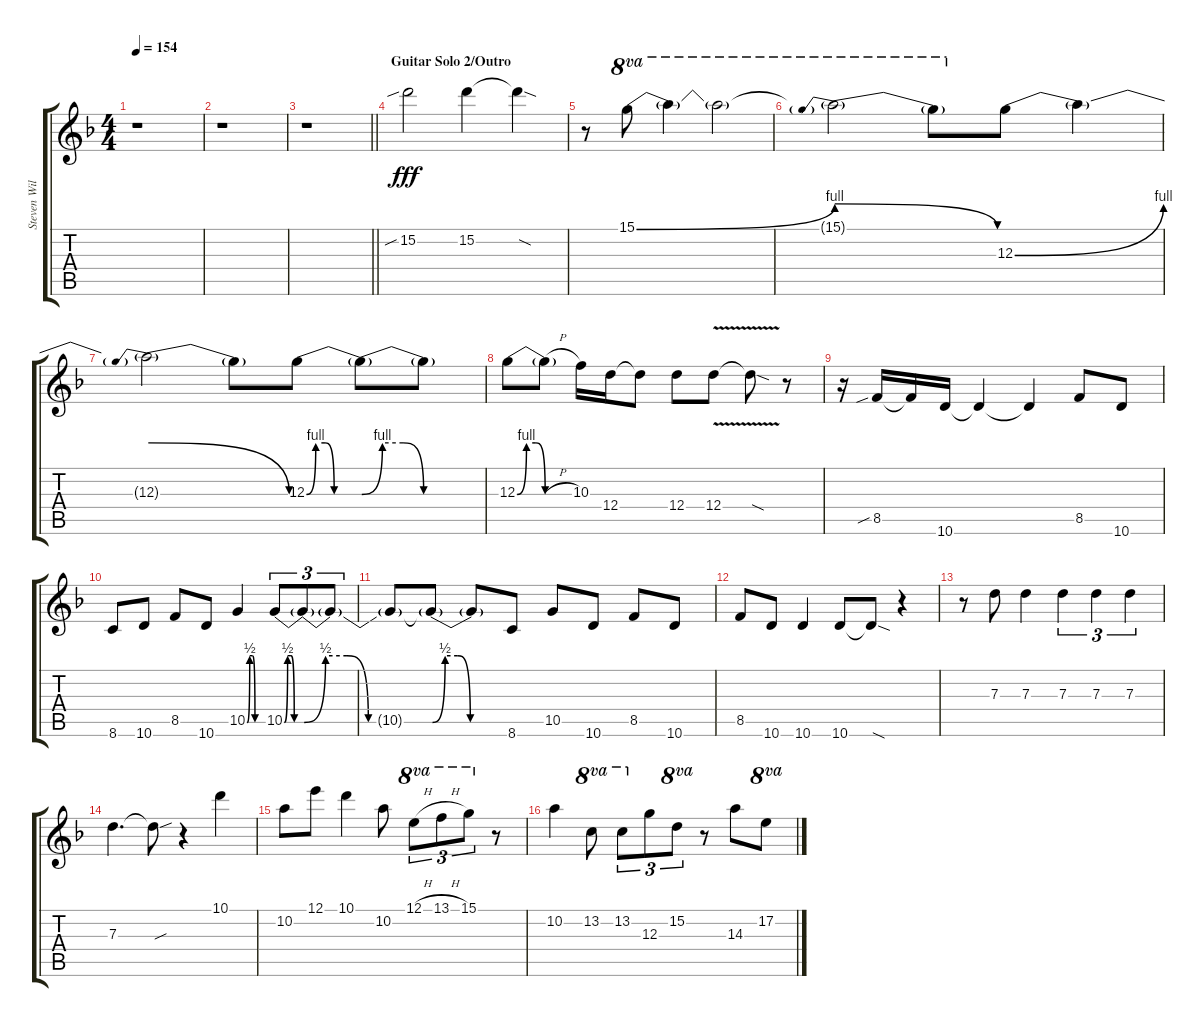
\track ("Steven Wilson Solo Gtr." "Steven Wil") {instrument distortionguitar}
\staff {score tabs}
\tuning (E4 B3 G3 D3 A2 E2) {hide}
\ts (4 4)
\tempo 154
\clef g2
\ks dminor
r.1{dy fff} |
r.1 |
\barLineRight lightlight
r.1 |
\section ("" "Guitar Solo 2/Outro")
15.2{sib}.2 15.2.4 15.2{sod t}.4 |
r.8 15.1{be (bend 0 0 60 4)}.8{ot 8va} 15.1{t}.4{ot 8va} 15.1{t}.2{ot 8va} |
15.1{be (prebendrelease 0 4 60 0) t}.2{ot 8va} 15.1{t}.8{ot 8va} 12.3{be (bend 0 0 60 4)}.8 12.3{t}.4 |
12.3{be (prebendrelease 0 4 60 0) t}.2 12.3{t}.8 12.3{be (custom 0 0 10 4 20 4 30 0 60 0)}.8 12.3{be (custom 0 0 10 4 20 4 30 0 60 0) t}.8 12.3{t}.8 |
12.3{be (custom 0 0 10 4 20 4 30 0 60 0)}.8 12.3{h t}.8 10.3.16 12.4.16 12.4{t}.8 12.4.8 12.4{v}.8 12.4{sod t}.8 r.8 |
r.16 8.5{sib}.16 8.5{t}.16 10.6.16 10.6{t}.4 10.6{t}.4 8.5.8 10.6.8 |
8.6.8 10.6.8 8.5.8 10.6.8 10.5{be (custom 0 0 10 2 20 2 30 0 60 0)}.4 10.5{be (custom 0 0 10 2 20 2 30 0 60 0)}.8{tu (3 2)} 10.5{be (custom 0 0 10 2 20 2 30 0 60 0) t}.8{tu (3 2)} 10.5{t}.8{tu (3 2)} |
10.5{t}.8 10.5{be (custom 0 0 10 2 20 2 30 0 60 0) t}.8 10.5{t}.8 8.6.8 10.5.8 10.6.8 8.5.8 10.6.8 |
8.5.8 10.6.8 10.6.4 10.6.8 10.6{sod t}.8 r.4 |
r.8 7.3.8 7.3.4 7.3.4{tu (3 2)} 7.3.4{tu (3 2)} 7.3.4{tu (3 2)} |
7.3.4{d} 7.3{sou t}.8 r.4 10.1.4 |
10.2.8 12.1.8 10.1.4 10.2.8 12.1{h}.8{tu (3 2) ot 8va} 13.1{h}.8{tu (3 2) ot 8va} 15.1.8{tu (3 2) ot 8va} r.8 |
10.2.4 13.2.8{ot 8va} 13.2.8{tu (3 2) ot 8va} 12.3.8{tu (3 2)} 15.2.8{tu (3 2) ot 8va} r.8 14.3.8 17.2.8{ot 8va}
